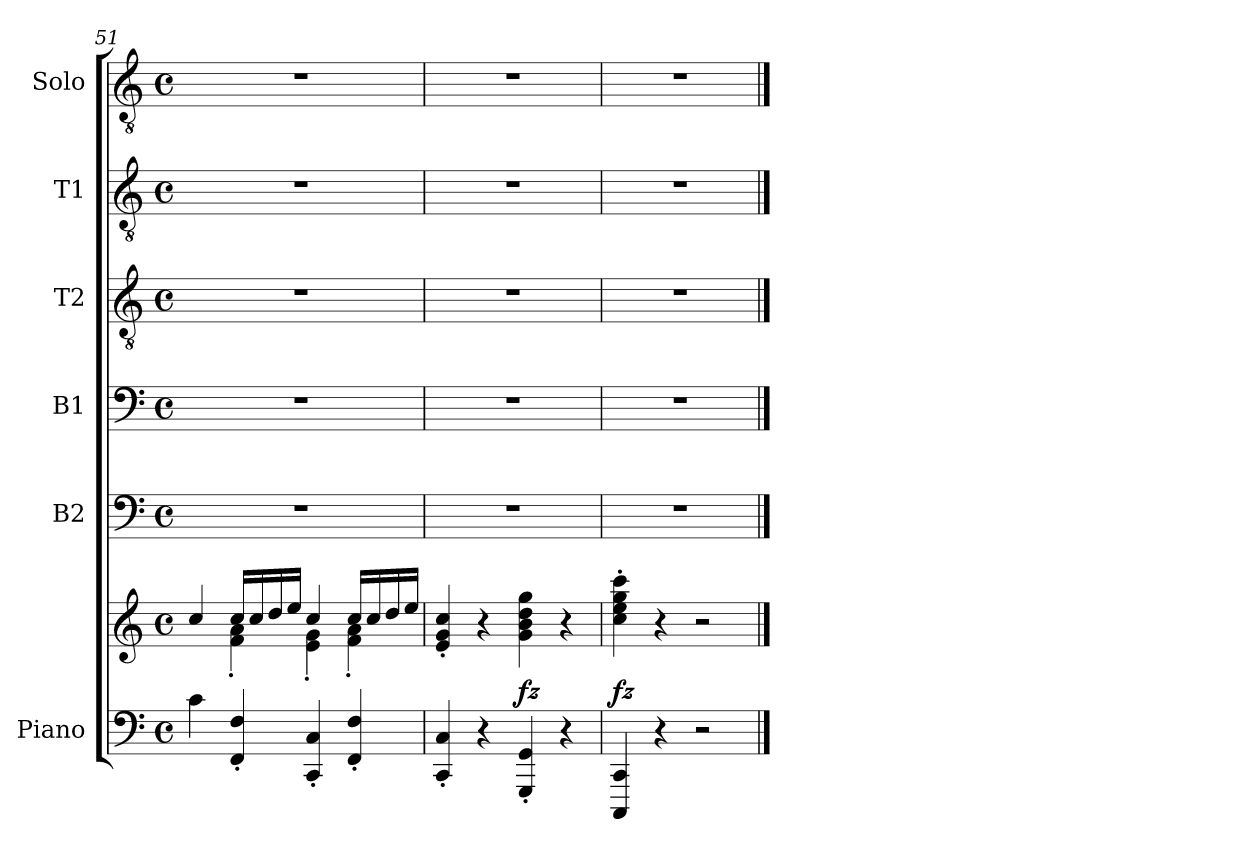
**kern	**kern	**dynam	**kern	**kern	**kern	**kern	**kern
*part6	*part6	*part6	*part5	*part4	*part3	*part2	*part1
*staff7	*staff6	*staff6/7	*staff5	*staff4	*staff3	*staff2	*staff1
*I"Piano	*	*	*I"B2	*I"B1	*I"T2	*I"T1	*I"Solo
*I'Pno	*	*	*	*	*	*	*I'S
*clefF4	*clefG2	*	*clefF4	*clefF4	*clefGv2	*clefGv2	*clefGv2
*k[]	*k[]	*	*k[]	*k[]	*k[]	*k[]	*k[]
*M4/4	*M4/4	*	*M4/4	*M4/4	*M4/4	*M4/4	*M4/4
*met(c)	*met(c)	*	*met(c)	*met(c)	*met(c)	*met(c)	*met(c)
=51	=51	=51	=51	=51	=51	=51	=51
*	*^	*	*	*	*	*	*
4c\	4cc/	4ryy	.	1r	1r	1r	1r	1r
4FF/' 4F/'	16cc/LL	4f\' 4a\'	.	.	.	.	.	.
.	16cc/	.	.	.	.	.	.	.
.	16dd/	.	.	.	.	.	.	.
.	16ee/JJ	.	.	.	.	.	.	.
4CC/' 4C/'	4cc/	4e\' 4g\'	.	.	.	.	.	.
4FF/' 4F/'	16cc/LL	4f\' 4a\'	.	.	.	.	.	.
.	16cc/	.	.	.	.	.	.	.
.	16dd/	.	.	.	.	.	.	.
.	16ee/JJ	.	.	.	.	.	.	.
*	*v	*v	*	*	*	*	*	*
=52	=52	=52	=52	=52	=52	=52	=52
4CC/' 4C/'	4e/' 4g/' 4cc/'	.	1r	1r	1r	1r	1r
4r	4r	.	.	.	.	.	.
!	!	!LO:DY:a=2	!	!	!	!	!
4GGG/' 4GG/'	4g\ 4b\ 4dd\ 4gg\	fz	.	.	.	.	.
4r	4r	.	.	.	.	.	.
=53	=53	=53	=53	=53	=53	=53	=53
!	!	!LO:DY:a=2	!	!	!	!	!
4CCC/ 4CC/	4cc\' 4ee\' 4gg\' 4ccc\'	fz	1r	1r	1r	1r	1r
4r	4r	.	.	.	.	.	.
2r	2r	.	.	.	.	.	.
==	==	==	==	==	==	==	==
*-	*-	*-	*-	*-	*-	*-	*-
